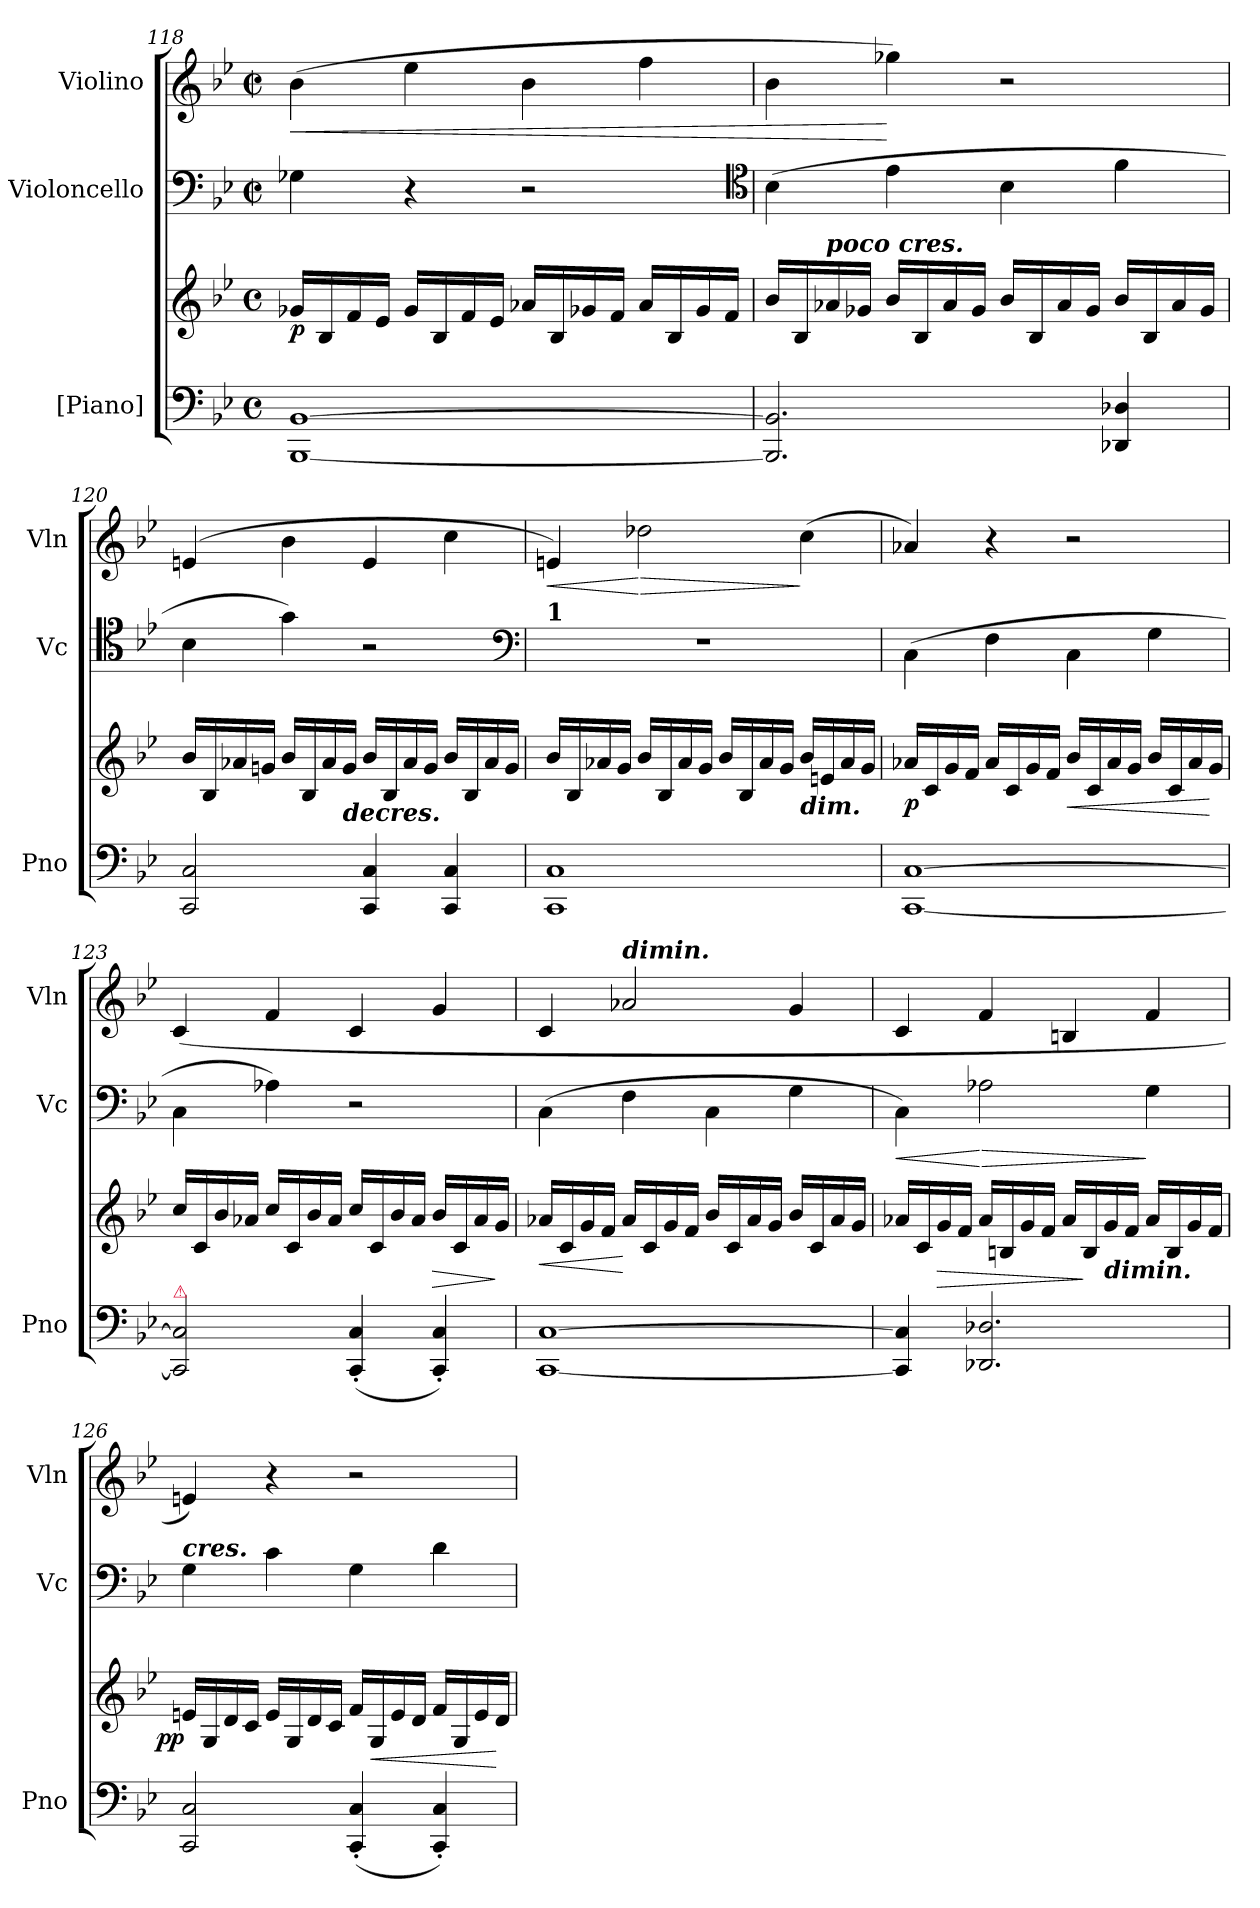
**kern	**kern	**dynam	**kern	**dynam	**kern	**dynam
*part3	*part3	*part3	*part2	*part2	*part1	*part1
*staff4	*staff3	*staff3/4	*staff2	*staff2	*staff1	*staff1
*I"[Piano]	*	*	*I"Violoncello	*	*I"Violino	*
*I'Pno	*	*	*I'Vc	*	*I'Vln	*
*clefF4	*clefG2	*	*clefF4	*	*clefG2	*
*k[b-e-]	*k[b-e-]	*	*k[b-e-]	*	*k[b-e-]	*
*g:	*g:	*	*g:	*	*g:	*
*M4/4	*M4/4	*	*M2/2	*	*M2/2	*
*met(c)	*met(c)	*	*met(c|)	*	*met(c|)	*
=118	=118	=118	=118	=118	=118	=118
!	!	!LO:DY:b	!	!	!	!LO:HP:b
[1BBB- [1BB-	16g-XLL	p	4G-X	.	(>4b-	<
.	16B-	.	.	.	.	.
.	16f	.	.	.	.	.
.	16e-JJ	.	.	.	.	.
.	16g-LL	.	4r	.	4ee-	.
.	16B-	.	.	.	.	.
.	16f	.	.	.	.	.
.	16e-JJ	.	.	.	.	.
.	16a-XLL	.	2r	.	4b-	.
.	16B-	.	.	.	.	.
.	16g-X	.	.	.	.	.
.	16fJJ	.	.	.	.	.
.	16a-LL	.	.	.	4ff	.
.	16B-	.	.	.	.	.
.	16g-	.	.	.	.	.
.	16fJJ	.	.	.	.	.
*	*	*	*clefC4	*	*	*
=119	=119	=119	=119	=119	=119	=119
2.BBB-] 2.BB-]	16b-LL	.	(4B-	.	4b-	.
.	16B-	.	.	.	.	.
!	!LO:TX:a:Bi:t=poco cres.	!	!	!	!	!
.	16a-X	.	.	.	.	.
.	16g-XJJ	.	.	.	.	.
.	16b-LL	.	4e-	.	4gg-X)	[
.	16B-	.	.	.	.	.
.	16a-	.	.	.	.	.
.	16g-JJ	.	.	.	.	.
.	16b-LL	.	4B-	.	2r	.
.	16B-	.	.	.	.	.
.	16a-	.	.	.	.	.
.	16g-JJ	.	.	.	.	.
4DD-X 4D-X	16b-LL	.	4f	.	.	.
.	16B-	.	.	.	.	.
.	16a-	.	.	.	.	.
.	16g-JJ	.	.	.	.	.
=120	=120	=120	=120	=120	=120	=120
2CC 2C	16b-LL	.	4B-	.	(>4en	.
.	16B-	.	.	.	.	.
.	16a-X	.	.	.	.	.
.	16gnJJ	.	.	.	.	.
.	16b-LL	.	4g)	.	4b-	.
.	16B-	.	.	.	.	.
.	16a-	.	.	.	.	.
!	!LO:TX:b:Bi:t=decres.	!	!	!	!	!
.	16gJJ	.	.	.	.	.
4CC 4C	16b-LL	.	2r	.	4e	.
.	16B-	.	.	.	.	.
.	16a-	.	.	.	.	.
.	16gJJ	.	.	.	.	.
4CC 4C	16b-LL	.	.	.	4cc	.
.	16B-	.	.	.	.	.
.	16a-	.	.	.	.	.
.	16gJJ	.	.	.	.	.
*	*	*	*clefF4	*	*	*
=121	=121	=121	=121	=121	=121	=121
!	!	!	!LO:TX:a:B:t=1	!	!	!
!	!	!	!	!	!	!LO:HP:b
1CC 1C	16b-LL	.	1r	.	4en)	<
.	16B-	.	.	.	.	.
.	16a-X	.	.	.	.	.
.	16gJJ	.	.	.	.	.
!	!	!	!	!	!	!LO:HP:n=1:b
.	16b-LL	.	.	.	2dd-X	[ >
.	16B-	.	.	.	.	.
.	16a-	.	.	.	.	.
.	16gJJ	.	.	.	.	.
.	16b-LL	.	.	.	.	.
.	16B-	.	.	.	.	.
.	16a-	.	.	.	.	.
.	16gJJ	.	.	.	.	.
!	!LO:TX:b:Bi:t=dim.	!	!	!	!	!
.	16b-LL	.	.	.	(>4cc	]
.	16en	.	.	.	.	.
.	16a-	.	.	.	.	.
.	16gJJ	.	.	.	.	.
=122	=122	=122	=122	=122	=122	=122
!	!	!LO:DY:b	!	!	!	!
[1CC [1C	16a-XLL	p	(>4C\	.	4a-X)	.
.	16c	.	.	.	.	.
.	16g	.	.	.	.	.
.	16fJJ	.	.	.	.	.
.	16a-LL	.	4F	.	4r	.
.	16c	.	.	.	.	.
.	16g	.	.	.	.	.
.	16fJJ	.	.	.	.	.
!	!	!LO:HP:b	!	!	!	!
.	16b-LL	<	4C\	.	2r	.
.	16c	.	.	.	.	.
.	16a-	.	.	.	.	.
.	16gJJ	.	.	.	.	.
.	16b-LL	.	4G	.	.	.
.	16c	.	.	.	.	.
.	16a-	.	.	.	.	.
.	16gJJ	[	.	.	.	.
=123	=123	=123	=123	=123	=123	=123
!LO:TX:a:color=crimson:t=⚠	!	!	!	!	!	!
2CC] 2C]	16ccLL	.	4C\	.	(<4c	.
.	16c	.	.	.	.	.
.	16b-	.	.	.	.	.
.	16a-XJJ	.	.	.	.	.
.	16ccLL	.	4A-X)	.	4f	.
.	16c	.	.	.	.	.
.	16b-	.	.	.	.	.
.	16a-JJ	.	.	.	.	.
(<4CC' 4C'	16ccLL	.	2r	.	4c	.
.	16c	.	.	.	.	.
.	16b-	.	.	.	.	.
.	16a-JJ	.	.	.	.	.
!	!	!LO:HP:b	!	!	!	!
4CC' 4C')	16b-LL	>	.	.	4g	.
.	16c	.	.	.	.	.
.	16a-	.	.	.	.	.
.	16gJJ	]	.	.	.	.
=124	=124	=124	=124	=124	=124	=124
!	!	!LO:HP:b	!	!	!	!
[1CC [1C	16a-XLL	<	(>4C\	.	4c	.
.	16c	.	.	.	.	.
.	16g	.	.	.	.	.
.	16fJJ	.	.	.	.	.
!	!	!	!	!	!LO:TX:a:Bi:t=dimin.	!
.	16a-LL	[	4F	.	2a-X	.
.	16c	.	.	.	.	.
.	16g	.	.	.	.	.
.	16fJJ	.	.	.	.	.
.	16b-LL	.	4C\	.	.	.
.	16c	.	.	.	.	.
.	16a-	.	.	.	.	.
.	16gJJ	.	.	.	.	.
.	16b-LL	.	4G	.	4g	.
.	16c	.	.	.	.	.
.	16a-	.	.	.	.	.
.	16gJJ	.	.	.	.	.
=125	=125	=125	=125	=125	=125	=125
!	!	!	!	!LO:HP:b	!	!
4CC] 4C]	16a-XLL	.	4C\)	<	4c	.
.	16c	.	.	.	.	.
!	!	!LO:HP:b	!	!	!	!
.	16g	>	.	.	.	.
.	16fJJ	.	.	.	.	.
!	!	!	!	!LO:HP:n=1:b	!	!
2.DD-X 2.D-X	16a-LL	.	2A-X	[ >	4f	.
.	16Bn	.	.	.	.	.
.	16g	.	.	.	.	.
.	16fJJ	.	.	.	.	.
.	16a-LL	.	.	.	4Bn	.
.	16B	]	.	.	.	.
!	!LO:TX:b:Bi:t=dimin.	!	!	!	!	!
.	16g	.	.	.	.	.
.	16fJJ	.	.	.	.	.
.	16a-LL	.	4G	]	4f	.
.	16B	.	.	.	.	.
.	16g	.	.	.	.	.
.	16fJJ	.	.	.	.	.
=126	=126	=126	=126	=126	=126	=126
!	!	!	!LO:TX:Bi:t=cres.	!	!	!
!	!	!LO:DY:b:rj	!	!	!	!
2CC 2C	16enLL	pp	4G	.	4en)	.
.	16G	.	.	.	.	.
.	16d	.	.	.	.	.
.	16cJJ	.	.	.	.	.
.	16eLL	.	4c	.	4r	.
.	16G	.	.	.	.	.
.	16d	.	.	.	.	.
.	16cJJ	.	.	.	.	.
(<4CC' 4C'	16fLL	.	4G	.	2r	.
!	!	!LO:HP:b	!	!	!	!
.	16G	<	.	.	.	.
.	16e	.	.	.	.	.
.	16dJJ	.	.	.	.	.
4CC' 4C')	16fLL	.	4d	.	.	.
.	16G	.	.	.	.	.
.	16e	.	.	.	.	.
.	16dJJ	[	.	.	.	.
=	=	=	=	=	=	=
*-	*-	*-	*-	*-	*-	*-
